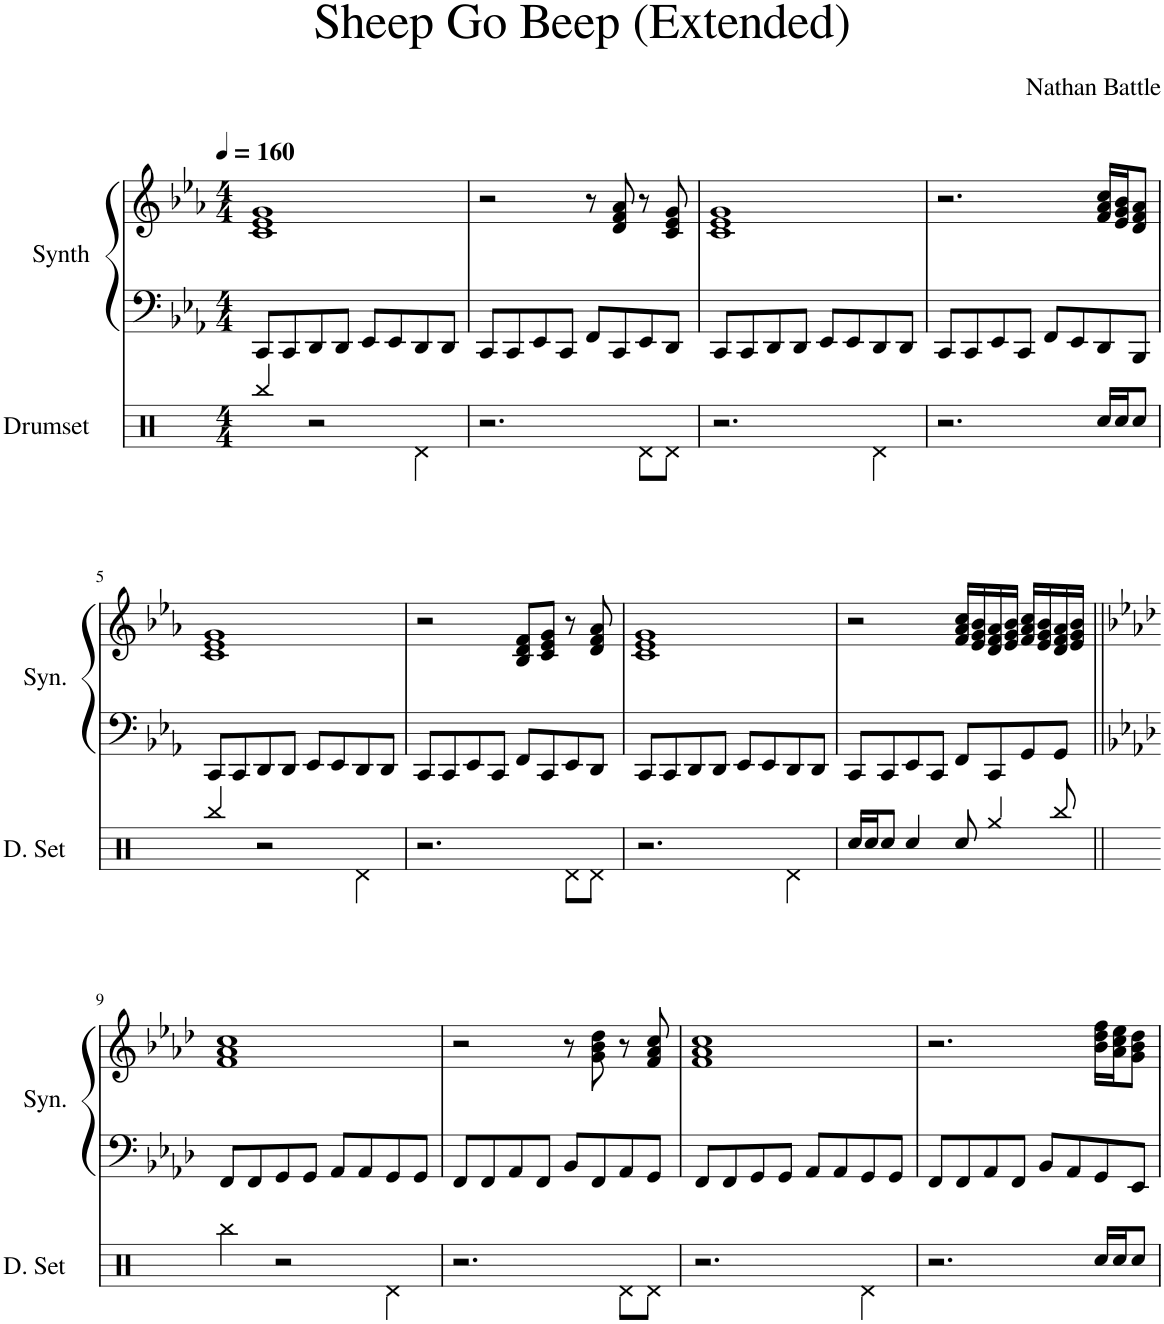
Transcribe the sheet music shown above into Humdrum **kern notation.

**kern	**kern	**kern
*part2	*part1	*part1
*staff3	*staff2	*staff1
*I"Drumset	*I"Synth	*
*I'D. Set	*I'Syn.	*
*clefX	*clefF4	*clefG2
*k[]	*k[b-e-a-]	*k[b-e-a-]
*M4/4	*M4/4	*M4/4
*MM160	*MM160	*MM160
=1	=1	=1
4Rbb/	8CC/L	1c 1e- 1g
.	8CC/	.
2r	8DD/	.
.	8DD/J	.
.	8EE-/L	.
.	8EE-/	.
4Rd\	8DD/	.
.	8DD/J	.
=2	=2	=2
2.r	8CC/L	2r
.	8CC/	.
.	8EE-/	.
.	8CC/J	.
.	8FF/L	8r
.	8CC/	8d/ 8f/ 8a-/
8Rd\L	8EE-/	8r
8Rd\J	8DD/J	8c/ 8e-/ 8g/
=3	=3	=3
2.r	8CC/L	1c 1e- 1g
.	8CC/	.
.	8DD/	.
.	8DD/J	.
.	8EE-/L	.
.	8EE-/	.
4Rd\	8DD/	.
.	8DD/J	.
=4	=4	=4
2.r	8CC/L	2.r
.	8CC/	.
.	8EE-/	.
.	8CC/J	.
.	8FF/L	.
.	8EE-/	.
16Rcc/LL	8DD/	16f/ 16a-/ 16cc/LL
16Rcc/J	.	16e-/ 16g/ 16b-/J
8Rcc/J	8BBB-/J	8d/ 8f/ 8a-/J
!!LO:LB:g=z
=5	=5	=5
4Rbb/	8CC/L	1c 1e- 1g
.	8CC/	.
2r	8DD/	.
.	8DD/J	.
.	8EE-/L	.
.	8EE-/	.
4Rd\	8DD/	.
.	8DD/J	.
=6	=6	=6
2.r	8CC/L	2r
.	8CC/	.
.	8EE-/	.
.	8CC/J	.
.	8FF/L	8B-/ 8d/ 8f/L
.	8CC/	8c/ 8e-/ 8g/J
8Rd\L	8EE-/	8r
8Rd\J	8DD/J	8d/ 8f/ 8a-/
=7	=7	=7
2.r	8CC/L	1c 1e- 1g
.	8CC/	.
.	8DD/	.
.	8DD/J	.
.	8EE-/L	.
.	8EE-/	.
4Rd\	8DD/	.
.	8DD/J	.
=8	=8	=8
16Rcc/LL	8CC/L	2r
16Rcc/J	.	.
8Rcc/J	8CC/	.
4Rcc/	8EE-/	.
.	8CC/J	.
8Rcc/	8FF/L	16f/ 16a-/ 16cc/LL
.	.	16e-/ 16g/ 16b-/
4Rgg/	8CC/	16d/ 16f/ 16a-/
.	.	16e-/ 16g/ 16b-/JJ
.	8GG/	16f/ 16a-/ 16cc/LL
.	.	16e-/ 16g/ 16b-/
8Rbb/	8GG/J	16d/ 16f/ 16a-/
.	.	16e-/ 16g/ 16b-/JJ
!!LO:LB:g=z
=9||	=9||	=9||
*	*k[b-e-a-d-]	*k[b-e-a-d-]
4Rbb\	8FF/L	1f 1a- 1cc
.	8FF/	.
2r	8GG/	.
.	8GG/J	.
.	8AA-/L	.
.	8AA-/	.
4Rd\	8GG/	.
.	8GG/J	.
=10	=10	=10
2.r	8FF/L	2r
.	8FF/	.
.	8AA-/	.
.	8FF/J	.
.	8BB-/L	8r
.	8FF/	8g\ 8b-\ 8dd-\
8Rd\L	8AA-/	8r
8Rd\J	8GG/J	8f/ 8a-/ 8cc/
=11	=11	=11
2.r	8FF/L	1f 1a- 1cc
.	8FF/	.
.	8GG/	.
.	8GG/J	.
.	8AA-/L	.
.	8AA-/	.
4Rd\	8GG/	.
.	8GG/J	.
=12	=12	=12
2.r	8FF/L	2.r
.	8FF/	.
.	8AA-/	.
.	8FF/J	.
.	8BB-/L	.
.	8AA-/	.
16Rcc/LL	8GG/	16b-\ 16dd-\ 16ff\LL
16Rcc/J	.	16a-\ 16cc\ 16ee-\J
8Rcc/J	8EE-/J	8g\ 8b-\ 8dd-\J
=	=	=
*-	*-	*-
